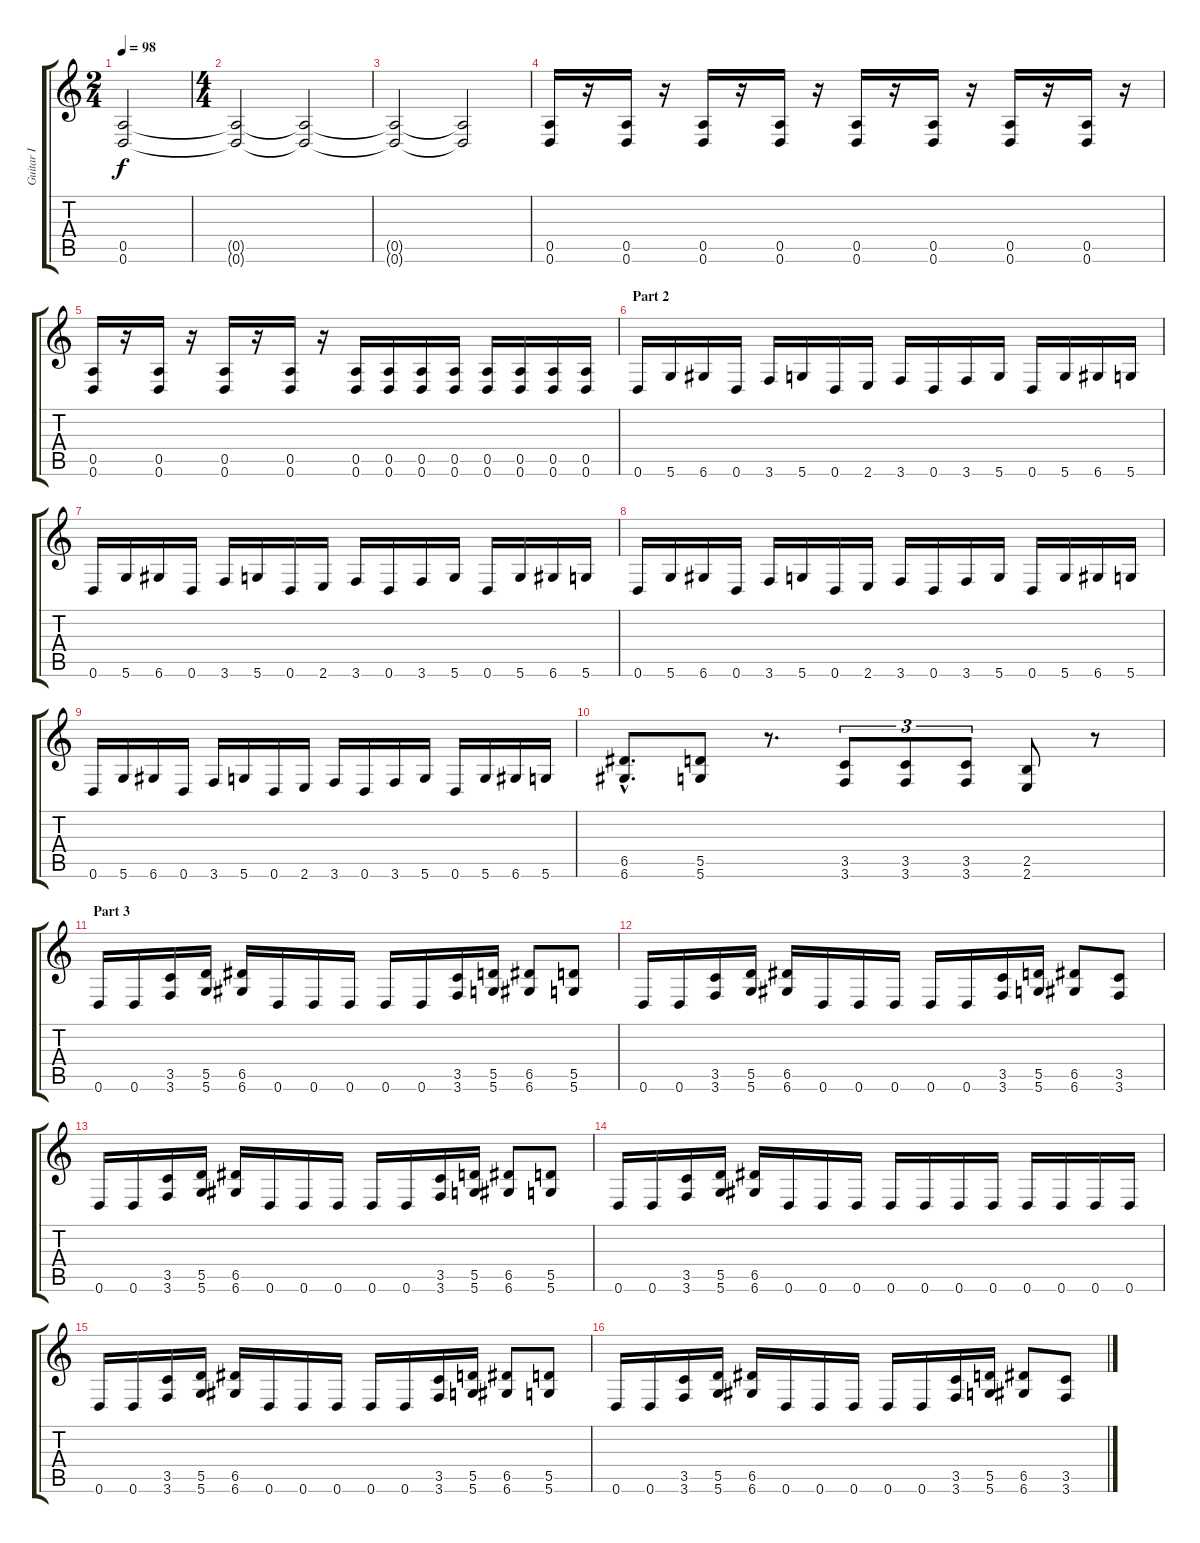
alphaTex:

\track ("Guitar I" "Guitar I") {instrument distortionguitar}
\staff {score tabs}
\tuning (E4 B3 G3 D3 A2 D2) {hide}
\ts (2 4)
\tempo 98
\clef g2
\ks c
(0.5{t} 0.6{t}).2{dy f} |
\ts (4 4)
(0.5{t} 0.6{t}).2 (0.5{t} 0.6{t}).2 |
(0.5{t} 0.6{t}).2 (0.5{t} 0.6{t}).2 |
(0.5 0.6).16 r.16 (0.5 0.6).16 r.16 (0.5 0.6).16 r.16 (0.5 0.6).16 r.16 (0.5 0.6).16 r.16 (0.5 0.6).16 r.16 (0.5 0.6).16 r.16 (0.5 0.6).16 r.16 |
(0.5 0.6).16 r.16 (0.5 0.6).16 r.16 (0.5 0.6).16 r.16 (0.5 0.6).16 r.16 (0.5 0.6).16 (0.5 0.6).16 (0.5 0.6).16 (0.5 0.6).16 (0.5 0.6).16 (0.5 0.6).16 (0.5 0.6).16 (0.5 0.6).16 |
\section ("" "Part 2")
0.6.16 5.6.16 6.6.16 0.6.16 3.6.16 5.6.16 0.6.16 2.6.16 3.6.16 0.6.16 3.6.16 5.6.16 0.6.16 5.6.16 6.6.16 5.6.16 |
0.6.16 5.6.16 6.6.16 0.6.16 3.6.16 5.6.16 0.6.16 2.6.16 3.6.16 0.6.16 3.6.16 5.6.16 0.6.16 5.6.16 6.6.16 5.6.16 |
0.6.16 5.6.16 6.6.16 0.6.16 3.6.16 5.6.16 0.6.16 2.6.16 3.6.16 0.6.16 3.6.16 5.6.16 0.6.16 5.6.16 6.6.16 5.6.16 |
0.6.16 5.6.16 6.6.16 0.6.16 3.6.16 5.6.16 0.6.16 2.6.16 3.6.16 0.6.16 3.6.16 5.6.16 0.6.16 5.6.16 6.6.16 5.6.16 |
(6.5{hac} 6.6{hac}).8{d} (5.5 5.6).8 r.8{d} (3.5 3.6).8{tu (3 2)} (3.5 3.6).8{tu (3 2)} (3.5 3.6).8{tu (3 2)} (2.5 2.6).8 r.8 |
\section ("" "Part 3")
0.6.16 0.6.16 (3.5 3.6).16 (5.5 5.6).16 (6.5 6.6).16 0.6.16 0.6.16 0.6.16 0.6.16 0.6.16 (3.5 3.6).16 (5.5 5.6).16 (6.5 6.6).8 (5.5 5.6).8 |
0.6.16 0.6.16 (3.5 3.6).16 (5.5 5.6).16 (6.5 6.6).16 0.6.16 0.6.16 0.6.16 0.6.16 0.6.16 (3.5 3.6).16 (5.5 5.6).16 (6.5 6.6).8 (3.5 3.6).8 |
0.6.16 0.6.16 (3.5 3.6).16 (5.5 5.6).16 (6.5 6.6).16 0.6.16 0.6.16 0.6.16 0.6.16 0.6.16 (3.5 3.6).16 (5.5 5.6).16 (6.5 6.6).8 (5.5 5.6).8 |
0.6.16 0.6.16 (3.5 3.6).16 (5.5 5.6).16 (6.5 6.6).16 0.6.16 0.6.16 0.6.16 0.6.16 0.6.16 0.6.16 0.6.16 0.6.16 0.6.16 0.6.16 0.6.16 |
0.6.16 0.6.16 (3.5 3.6).16 (5.5 5.6).16 (6.5 6.6).16 0.6.16 0.6.16 0.6.16 0.6.16 0.6.16 (3.5 3.6).16 (5.5 5.6).16 (6.5 6.6).8 (5.5 5.6).8 |
0.6.16 0.6.16 (3.5 3.6).16 (5.5 5.6).16 (6.5 6.6).16 0.6.16 0.6.16 0.6.16 0.6.16 0.6.16 (3.5 3.6).16 (5.5 5.6).16 (6.5 6.6).8 (3.5 3.6).8
